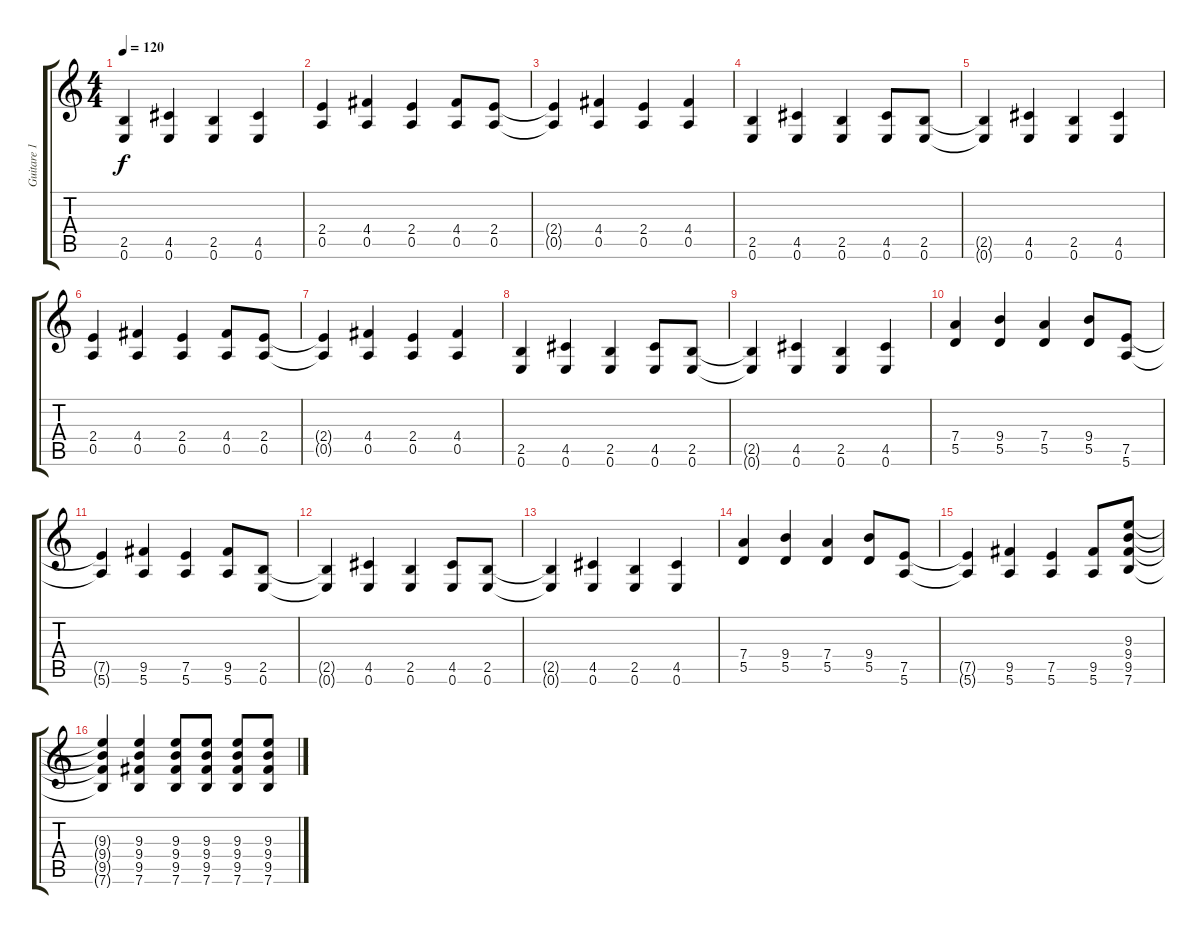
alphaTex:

\track ("Guitare 1" "Guitare 1") {instrument electricguitarclean}
\staff {score tabs}
\tuning (E4 B3 G3 D3 A2 E2) {hide}
\ts (4 4)
\tempo 120
\clef g2
\ks c
(2.5{t} 0.6{t}).4{dy f} (4.5 0.6).4 (2.5 0.6).4 (4.5 0.6).4 |
(2.4 0.5).4 (4.4 0.5).4 (2.4 0.5).4 (4.4 0.5).8 (2.4 0.5).8 |
(2.4{t} 0.5{t}).4 (4.4 0.5).4 (2.4 0.5).4 (4.4 0.5).4 |
(2.5 0.6).4 (4.5 0.6).4 (2.5 0.6).4 (4.5 0.6).8 (2.5 0.6).8 |
(2.5{t} 0.6{t}).4 (4.5 0.6).4 (2.5 0.6).4 (4.5 0.6).4 |
(2.4 0.5).4 (4.4 0.5).4 (2.4 0.5).4 (4.4 0.5).8 (2.4 0.5).8 |
(2.4{t} 0.5{t}).4 (4.4 0.5).4 (2.4 0.5).4 (4.4 0.5).4 |
(2.5 0.6).4 (4.5 0.6).4 (2.5 0.6).4 (4.5 0.6).8 (2.5 0.6).8 |
(2.5{t} 0.6{t}).4 (4.5 0.6).4 (2.5 0.6).4 (4.5 0.6).4 |
(7.4 5.5).4 (9.4 5.5).4 (7.4 5.5).4 (9.4 5.5).8 (7.5 5.6).8 |
(7.5{t} 5.6{t}).4 (9.5 5.6).4 (7.5 5.6).4 (9.5 5.6).8 (2.5 0.6).8 |
(2.5{t} 0.6{t}).4 (4.5 0.6).4 (2.5 0.6).4 (4.5 0.6).8 (2.5 0.6).8 |
(2.5{t} 0.6{t}).4 (4.5 0.6).4 (2.5 0.6).4 (4.5 0.6).4 |
(7.4 5.5).4 (9.4 5.5).4 (7.4 5.5).4 (9.4 5.5).8 (7.5 5.6).8 |
(7.5{t} 5.6{t}).4 (9.5 5.6).4 (7.5 5.6).4 (9.5 5.6).8 (9.3 9.4 9.5 7.6).8 |
(9.3{t} 9.4{t} 9.5{t} 7.6{t}).4 (9.3 9.4 9.5 7.6).4 (9.3 9.4 9.5 7.6).8 (9.3 9.4 9.5 7.6).8 (9.3 9.4 9.5 7.6).8 (9.3 9.4 9.5 7.6).8
